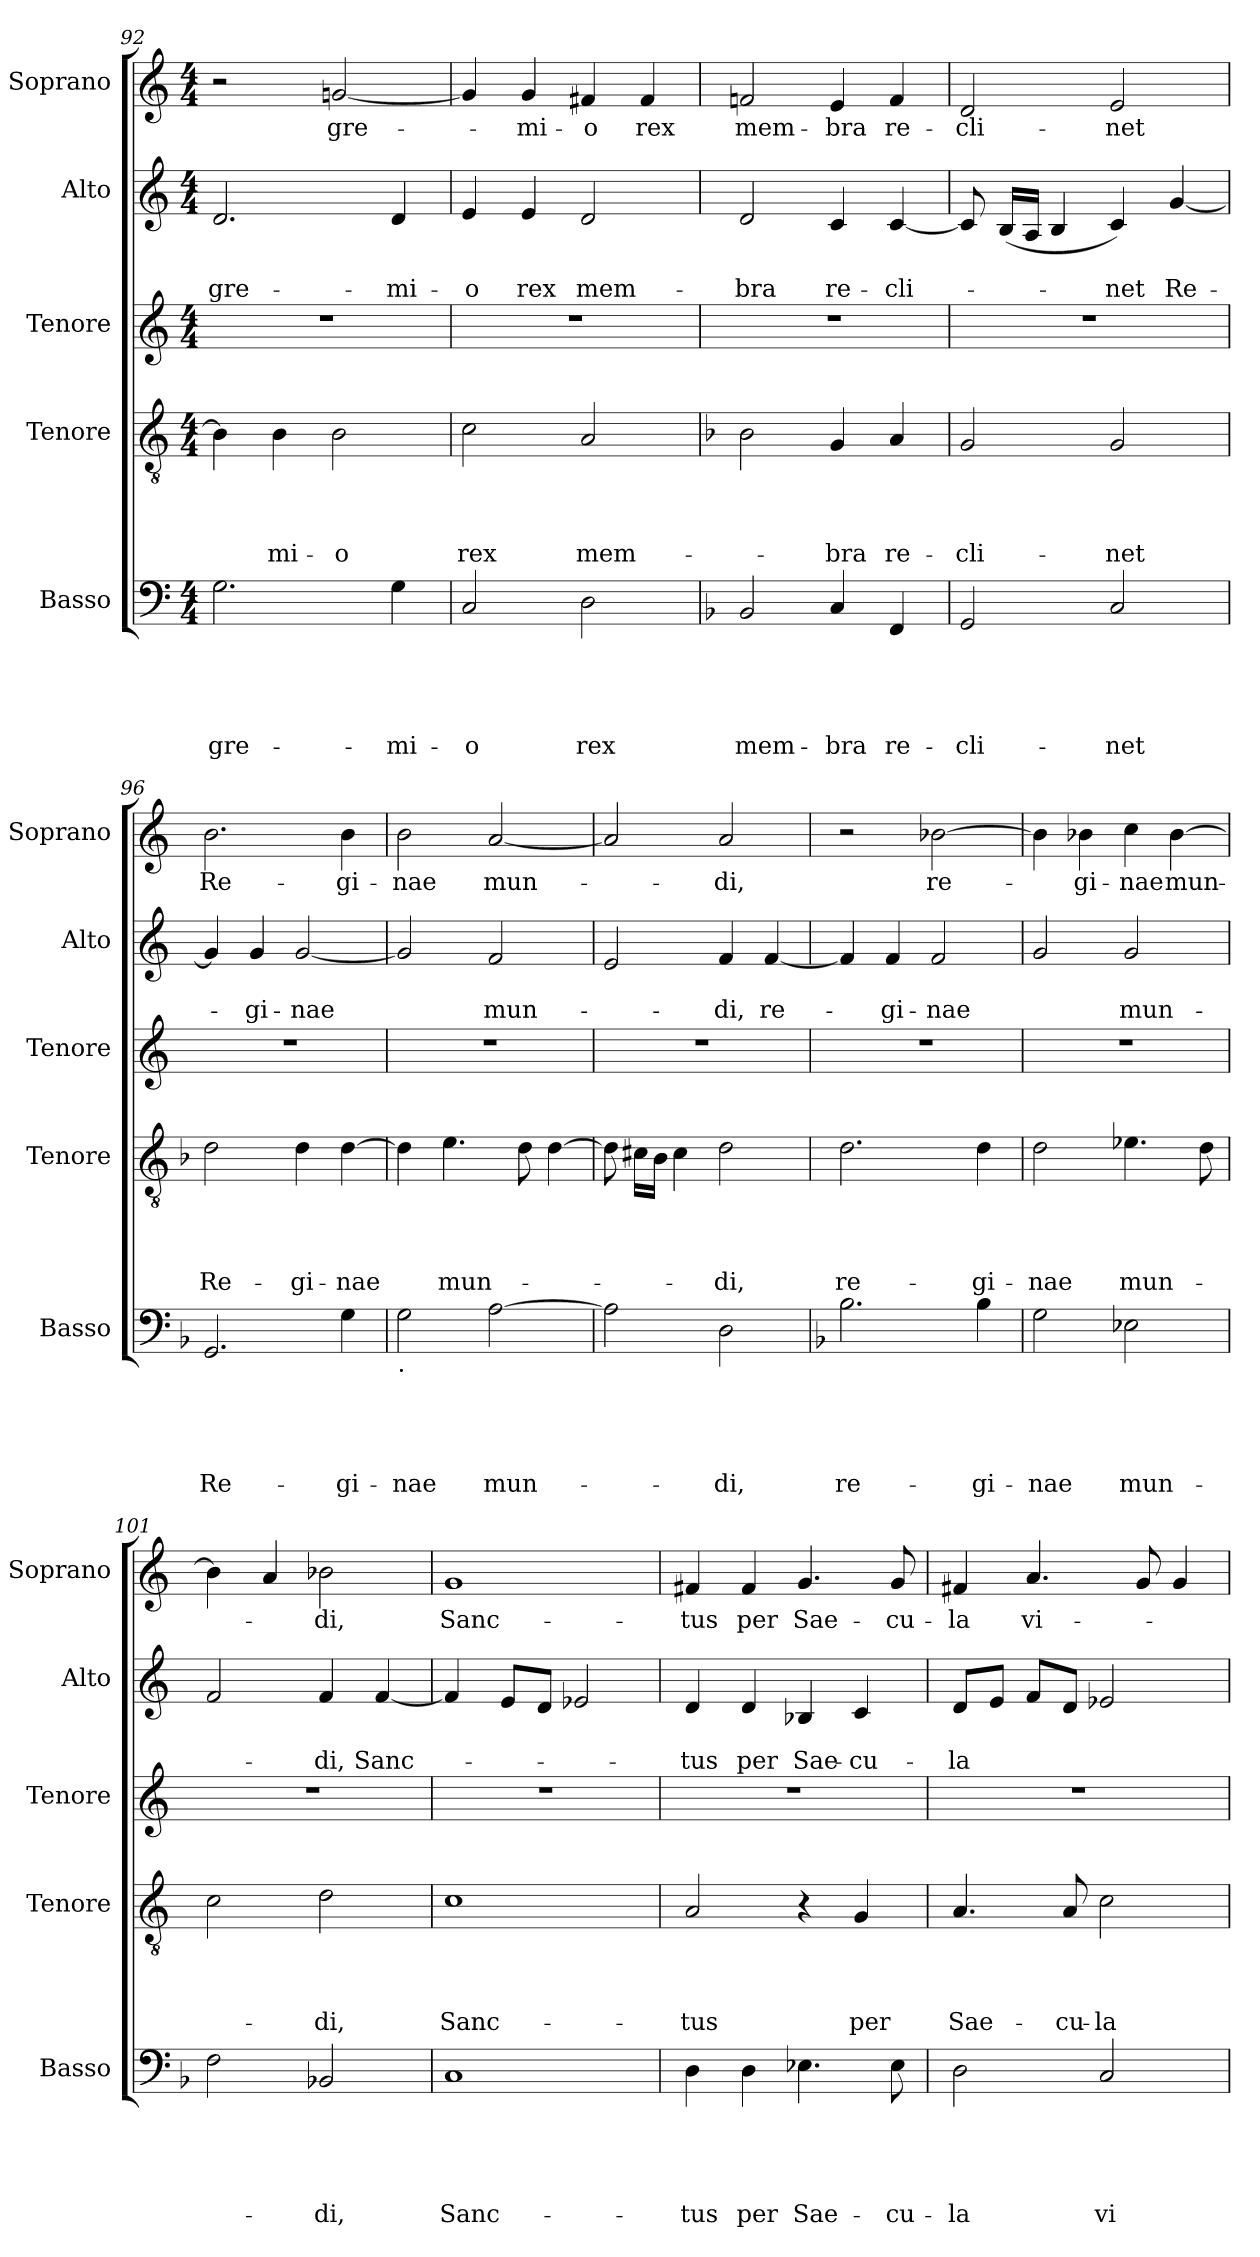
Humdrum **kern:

**kern	**text	**text	**text	**text	**text	**kern	**text	**text	**text	**text	**kern	**kern	**text	**text	**kern	**text
*part5	*part5	*part5	*part5	*part5	*part5	*part4	*part4	*part4	*part4	*part4	*part3	*part2	*part2	*part2	*part1	*part1
*staff5	*staff5	*staff5	*staff5	*staff5	*staff5	*staff4	*staff4	*staff4	*staff4	*staff4	*staff3	*staff2	*staff2	*staff2	*staff1	*staff1
*I"Basso	*	*	*	*	*	*I"Tenore	*	*	*	*	*I"Tenore	*I"Alto	*	*	*I"Soprano	*
*I'Basso	*	*	*	*	*	*I'Tenore	*	*	*	*	*I'Tenore	*I'Alto	*	*	*I'Soprano	*
*clefF4	*	*	*	*	*	*clefGv2	*	*	*	*	*clefG2	*clefG2	*	*	*clefG2	*
*k[]	*	*	*	*	*	*k[]	*	*	*	*	*k[]	*k[]	*	*	*k[]	*
*C:	*	*	*	*	*	*C:	*	*	*	*	*C:	*C:	*	*	*C:	*
*M4/4	*	*	*	*	*	*M4/4	*	*	*	*	*M4/4	*M4/4	*	*	*M4/4	*
=92	=92	=92	=92	=92	=92	=92	=92	=92	=92	=92	=92	=92	=92	=92	=92	=92
!	!	!	!	!	!LO:LY:b	!	!	!	!	!	!	!	!	!LO:LY:b	!	!
2.G\	.	.	.	.	gre-	4B\]	.	.	.	.	1r	2.d/	.	gre-	2r	.
!	!	!	!	!	!	!	!	!	!	!LO:LY:b	!	!	!	!	!	!
.	.	.	.	.	.	4B\	.	.	.	-mi-	.	.	.	.	.	.
!	!	!	!	!	!	!	!	!	!	!LO:LY:b	!	!	!	!	!	!LO:LY:b
.	.	.	.	.	.	2B\	.	.	.	-o	.	.	.	.	[<2gn/	gre-
!	!	!	!	!	!LO:LY:b	!	!	!	!	!	!	!	!	!LO:LY:b	!	!
4G\	.	.	.	.	-mi-	.	.	.	.	.	.	4d/	.	-mi-	.	.
=93	=93	=93	=93	=93	=93	=93	=93	=93	=93	=93	=93	=93	=93	=93	=93	=93
!	!	!	!	!	!LO:LY:b	!	!	!	!	!LO:LY:b	!	!	!	!LO:LY:b	!	!
2C/	.	.	.	.	-o	2c\	.	.	.	rex	1r	4e/	.	-o	4g/]	.
!	!	!	!	!	!	!	!	!	!	!	!	!	!	!LO:LY:b	!	!LO:LY:b
.	.	.	.	.	.	.	.	.	.	.	.	4e/	.	rex	4g/	-mi-
!	!	!	!	!	!LO:LY:b	!	!	!	!	!LO:LY:b	!	!	!	!LO:LY:b	!	!LO:LY:b
2D\	.	.	.	.	rex	2A/	.	.	.	mem-	.	2d/	.	mem-	4f#X/	-o
!	!	!	!	!	!	!	!	!	!	!	!	!	!	!	!	!LO:LY:b
.	.	.	.	.	.	.	.	.	.	.	.	.	.	.	4f#/	rex
=94	=94	=94	=94	=94	=94	=94	=94	=94	=94	=94	=94	=94	=94	=94	=94	=94
*k[b-]	*	*	*	*	*	*k[b-]	*	*	*	*	*	*	*	*	*	*
*F:	*	*	*	*	*	*F:	*	*	*	*	*	*	*	*	*	*
!	!	!	!	!	!LO:LY:b	!	!	!	!	!	!	!	!	!LO:LY:b	!	!LO:LY:b
2BB-/	.	.	.	.	mem-	2B-\	.	.	.	.	1r	2d/	.	-bra	2fn/	mem-
!	!	!	!	!	!LO:LY:b	!	!	!	!	!LO:LY:b	!	!	!	!LO:LY:b	!	!LO:LY:b
4C/	.	.	.	.	-bra	4G/	.	.	.	-bra	.	4c/	.	re-	4e/	-bra
!	!	!	!	!	!LO:LY:b	!	!	!	!	!LO:LY:b	!	!	!	!LO:LY:b	!	!LO:LY:b
4FF/	.	.	.	.	re-	4A/	.	.	.	re-	.	[<4c/	.	-cli-	4f/	re-
=95	=95	=95	=95	=95	=95	=95	=95	=95	=95	=95	=95	=95	=95	=95	=95	=95
!	!	!	!	!	!LO:LY:b	!	!	!	!	!LO:LY:b	!	!	!	!	!	!LO:LY:b
2GG/	.	.	.	.	-cli-	2G/	.	.	.	-cli-	1r	8c/]	.	.	2d/	-cli-
.	.	.	.	.	.	.	.	.	.	.	.	(>16B/LL	.	.	.	.
.	.	.	.	.	.	.	.	.	.	.	.	16A/JJ	.	.	.	.
.	.	.	.	.	.	.	.	.	.	.	.	4B/	.	.	.	.
!	!	!	!	!	!LO:LY:b	!	!	!	!	!LO:LY:b	!	!	!	!LO:LY:b	!	!LO:LY:b
2C/	.	.	.	.	-net	2G/	.	.	.	-net	.	4c/)	.	-net	2e/	-net
!	!	!	!	!	!	!	!	!	!	!	!	!	!	!LO:LY:b	!	!
.	.	.	.	.	.	.	.	.	.	.	.	[<4g/	.	Re-	.	.
=96	=96	=96	=96	=96	=96	=96	=96	=96	=96	=96	=96	=96	=96	=96	=96	=96
!	!	!	!	!	!LO:LY:b	!	!	!	!	!LO:LY:b	!	!	!	!	!	!LO:LY:b
2.GG/	.	.	.	.	Re-	2d\	.	.	.	Re-	1r	4g/]	.	.	2.b\	Re-
!	!	!	!	!	!	!	!	!	!	!	!	!	!	!LO:LY:b	!	!
.	.	.	.	.	.	.	.	.	.	.	.	4g/	.	-gi-	.	.
!	!	!	!	!	!	!	!	!	!	!LO:LY:b	!	!	!	!LO:LY:b	!	!
.	.	.	.	.	.	4d\	.	.	.	-gi-	.	[<2g/	.	-nae	.	.
!	!	!	!	!	!LO:LY:b	!	!	!	!	!LO:LY:b	!	!	!	!	!	!LO:LY:b
4G\	.	.	.	.	-gi-	[<4d\	.	.	.	-nae	.	.	.	.	4b\	-gi-
!!LO:LB:g=z
=97	=97	=97	=97	=97	=97	=97	=97	=97	=97	=97	=97	=97	=97	=97	=97	=97
*k[]	*	*	*	*	*	*k[]	*	*	*	*	*	*	*	*	*	*
*C:	*	*	*	*	*	*C:	*	*	*	*	*	*	*	*	*	*
!LO:TX:b:t=.	!	!	!	!	!	!	!	!	!	!	!	!	!	!	!	!
!	!	!	!	!	!LO:LY:b	!	!	!	!	!	!	!	!	!	!	!LO:LY:b
2G\	.	.	.	.	-nae	4d\]	.	.	.	.	1r	2g/]	.	.	2b\	-nae
!	!	!	!	!	!	!	!	!	!	!LO:LY:b	!	!	!	!	!	!
.	.	.	.	.	.	4.e\	.	.	.	mun-	.	.	.	.	.	.
!	!	!	!	!	!LO:LY:b	!	!	!	!	!	!	!	!	!LO:LY:b	!	!LO:LY:b
[>2A\	.	.	.	.	mun-	.	.	.	.	.	.	2f/	.	mun-	[<2a/	mun-
.	.	.	.	.	.	8d\	.	.	.	.	.	.	.	.	.	.
.	.	.	.	.	.	[>4d\	.	.	.	.	.	.	.	.	.	.
=98	=98	=98	=98	=98	=98	=98	=98	=98	=98	=98	=98	=98	=98	=98	=98	=98
2A\]	.	.	.	.	.	8d\]	.	.	.	.	1r	2e/	.	.	2a/]	.
.	.	.	.	.	.	16c#X\LL	.	.	.	.	.	.	.	.	.	.
.	.	.	.	.	.	16B\JJ	.	.	.	.	.	.	.	.	.	.
.	.	.	.	.	.	4c#\	.	.	.	.	.	.	.	.	.	.
!	!	!	!	!	!LO:LY:b	!	!	!	!	!LO:LY:b	!	!	!	!LO:LY:b	!	!LO:LY:b
2D\	.	.	.	.	-di,	2d\	.	.	.	-di,	.	4f/	.	-di,	2a/	-di,
!	!	!	!	!	!	!	!	!	!	!	!	!	!	!LO:LY:b	!	!
.	.	.	.	.	.	.	.	.	.	.	.	[<4f/	.	re-	.	.
=99	=99	=99	=99	=99	=99	=99	=99	=99	=99	=99	=99	=99	=99	=99	=99	=99
*k[b-]	*	*	*	*	*	*	*	*	*	*	*	*	*	*	*	*
*F:	*	*	*	*	*	*	*	*	*	*	*	*	*	*	*	*
!	!	!	!	!	!LO:LY:b	!	!	!	!	!LO:LY:b	!	!	!	!	!	!
2.B-\	.	.	.	.	re-	2.d\	.	.	.	re-	1r	4f/]	.	.	2r	.
!	!	!	!	!	!	!	!	!	!	!	!	!	!	!LO:LY:b	!	!
.	.	.	.	.	.	.	.	.	.	.	.	4f/	.	-gi-	.	.
!	!	!	!	!	!	!	!	!	!	!	!	!	!	!LO:LY:b	!	!LO:LY:b
.	.	.	.	.	.	.	.	.	.	.	.	2f/	.	-nae	[>2b-X\	re-
!	!	!	!	!	!LO:LY:b	!	!	!	!	!LO:LY:b	!	!	!	!	!	!
4B-\	.	.	.	.	-gi-	4d\	.	.	.	-gi-	.	.	.	.	.	.
=100	=100	=100	=100	=100	=100	=100	=100	=100	=100	=100	=100	=100	=100	=100	=100	=100
!	!	!	!	!	!LO:LY:b	!	!	!	!	!LO:LY:b	!	!	!	!	!	!
2G\	.	.	.	.	-nae	2d\	.	.	.	-nae	1r	2g/	.	.	4b-\]	.
!	!	!	!	!	!	!	!	!	!	!	!	!	!	!	!	!LO:LY:b
.	.	.	.	.	.	.	.	.	.	.	.	.	.	.	4b-X\	-gi-
!	!	!	!	!	!LO:LY:b	!	!	!	!	!LO:LY:b	!	!	!	!LO:LY:b	!	!LO:LY:b
2E-X\	.	.	.	.	mun-	4.e-X\	.	.	.	mun-	.	2g/	.	mun-	4cc\	-nae
!	!	!	!	!	!	!	!	!	!	!	!	!	!	!	!	!LO:LY:b
.	.	.	.	.	.	.	.	.	.	.	.	.	.	.	[>4b-\	mun-
.	.	.	.	.	.	8d\	.	.	.	.	.	.	.	.	.	.
=101	=101	=101	=101	=101	=101	=101	=101	=101	=101	=101	=101	=101	=101	=101	=101	=101
2F\	.	.	.	.	.	2c\	.	.	.	.	1r	2f/	.	.	4b-\]	.
.	.	.	.	.	.	.	.	.	.	.	.	.	.	.	4a/	.
!	!	!	!	!	!LO:LY:b	!	!	!	!	!LO:LY:b	!	!	!	!LO:LY:b	!	!LO:LY:b
2BB-X/	.	.	.	.	-di,	2d\	.	.	.	-di,	.	4f/	.	-di,	2b-X\	-di,
!	!	!	!	!	!	!	!	!	!	!	!	!	!	!LO:LY:b	!	!
.	.	.	.	.	.	.	.	.	.	.	.	[<4f/	.	Sanc-	.	.
=102	=102	=102	=102	=102	=102	=102	=102	=102	=102	=102	=102	=102	=102	=102	=102	=102
!	!	!	!	!	!LO:LY:b	!	!	!	!	!LO:LY:b	!	!	!	!	!	!LO:LY:b
1C	.	.	.	.	Sanc-	1c	.	.	.	Sanc-	1r	4f/]	.	.	1g	Sanc-
.	.	.	.	.	.	.	.	.	.	.	.	8e/L	.	.	.	.
.	.	.	.	.	.	.	.	.	.	.	.	8d/J	.	.	.	.
.	.	.	.	.	.	.	.	.	.	.	.	2e-X/	.	.	.	.
=103	=103	=103	=103	=103	=103	=103	=103	=103	=103	=103	=103	=103	=103	=103	=103	=103
!	!	!	!	!	!LO:LY:b	!	!	!	!	!LO:LY:b	!	!	!	!LO:LY:b	!	!LO:LY:b
4D\	.	.	.	.	-tus	2A/	.	.	.	-tus	1r	4d/	.	-tus	4f#X/	-tus
!	!	!	!	!	!LO:LY:b	!	!	!	!	!	!	!	!	!LO:LY:b	!	!LO:LY:b
4D\	.	.	.	.	per	.	.	.	.	.	.	4d/	.	per	4f#/	per
!	!	!	!	!	!LO:LY:b	!	!	!	!	!	!	!	!	!LO:LY:b	!	!LO:LY:b
4.E-X\	.	.	.	.	Sae-	4r	.	.	.	.	.	4B-X/	.	Sae-	4.g/	Sae-
!	!	!	!	!	!	!	!	!	!	!LO:LY:b	!	!	!	!LO:LY:b	!	!
.	.	.	.	.	.	4G/	.	.	.	per	.	4c/	.	-cu-	.	.
!	!	!	!	!	!LO:LY:b	!	!	!	!	!	!	!	!	!	!	!LO:LY:b
8E-\	.	.	.	.	-cu-	.	.	.	.	.	.	.	.	.	8g/	-cu-
=104	=104	=104	=104	=104	=104	=104	=104	=104	=104	=104	=104	=104	=104	=104	=104	=104
!	!	!	!	!	!LO:LY:b	!	!	!	!	!LO:LY:b	!	!	!	!LO:LY:b	!	!LO:LY:b
2D\	.	.	.	.	-la	4.A/	.	.	.	Sae-	1r	8d/L	.	-la	4f#X/	-la
.	.	.	.	.	.	.	.	.	.	.	.	8e/J	.	.	.	.
!	!	!	!	!	!	!	!	!	!	!	!	!	!	!	!	!LO:LY:b
.	.	.	.	.	.	.	.	.	.	.	.	8f/L	.	.	4.a/	vi-
!	!	!	!	!	!	!	!	!	!	!LO:LY:b	!	!	!	!	!	!
.	.	.	.	.	.	8A/	.	.	.	-cu-	.	8d/J	.	.	.	.
!	!	!	!	!	!LO:LY:b	!	!	!	!	!LO:LY:b	!	!	!	!	!	!
2C/	.	.	.	.	vi-	2c\	.	.	.	-la	.	2e-X/	.	.	.	.
.	.	.	.	.	.	.	.	.	.	.	.	.	.	.	8g/	.
.	.	.	.	.	.	.	.	.	.	.	.	.	.	.	4g/	.
=	=	=	=	=	=	=	=	=	=	=	=	=	=	=	=	=
*-	*-	*-	*-	*-	*-	*-	*-	*-	*-	*-	*-	*-	*-	*-	*-	*-
